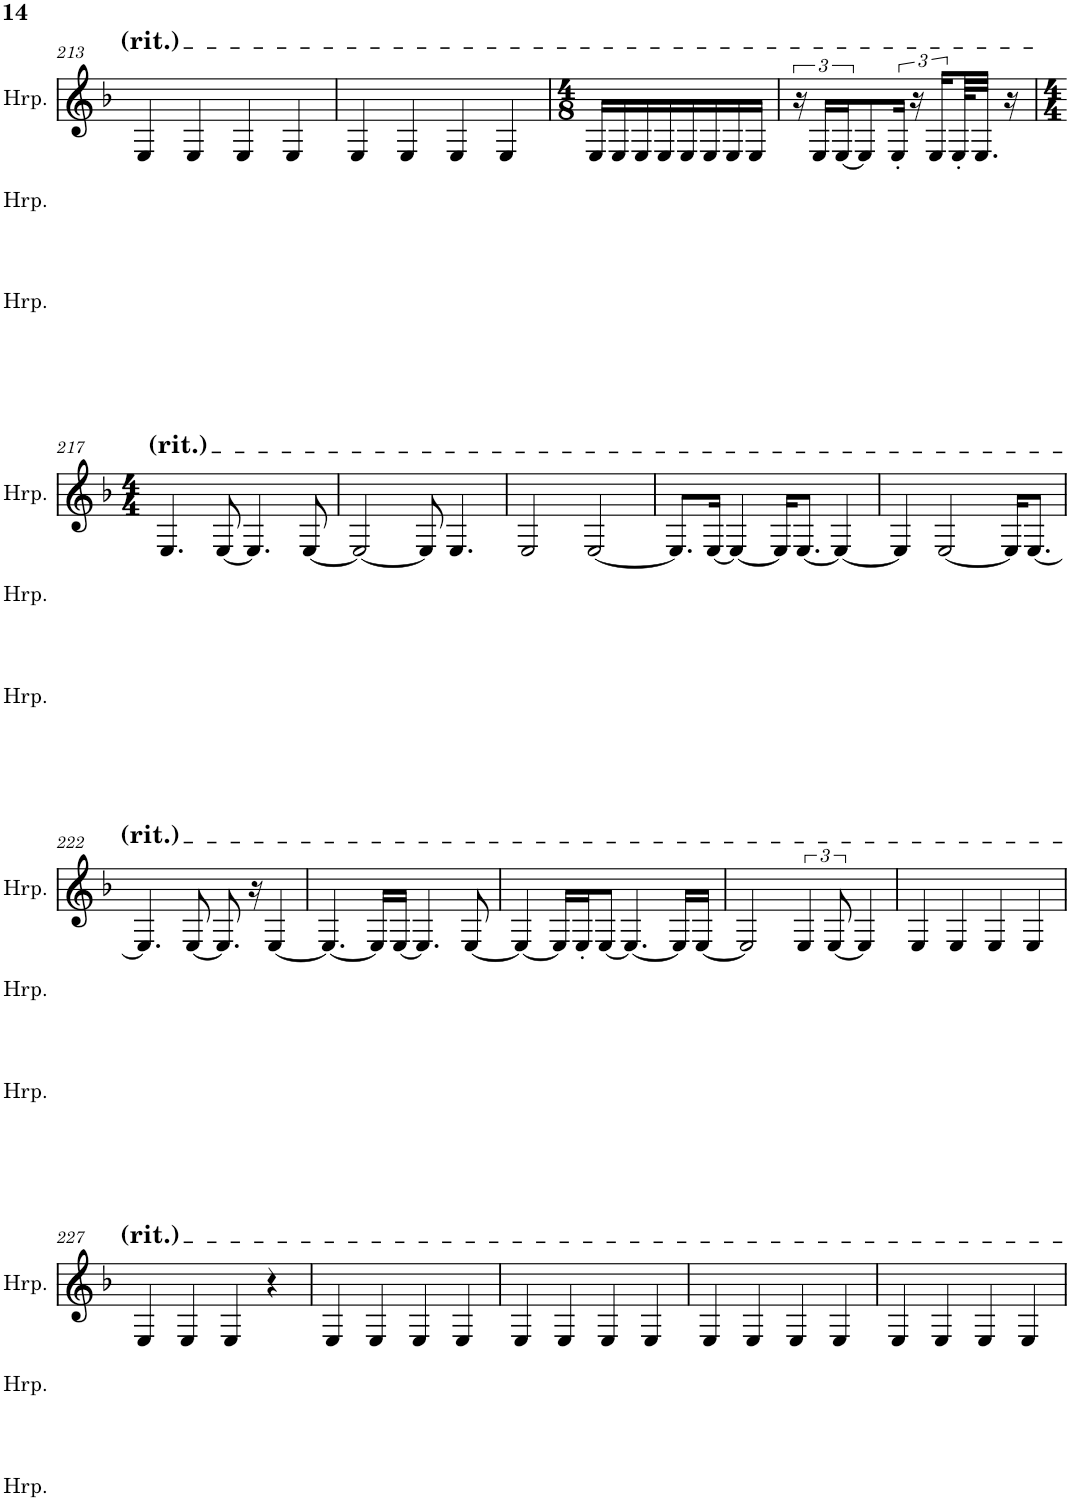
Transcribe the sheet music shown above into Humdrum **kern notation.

**kern	**kern	**kern
*part3	*part2	*part1
*staff3	*staff2	*staff1
*I"Harp	*I"Harp	*I"Harp
*I'Hrp.	*I'Hrp.	*I'Hrp.
!!LO:PB:g=z
*clefG2	*clefG2	*clefG2
*k[b-]	*k[b-]	*k[b-]
*M4/4	*M4/4	*M4/4
=213	=213	=213
1r	1r	4E/
.	.	4E/
.	.	4E/
.	.	4E/
=214	=214	=214
1r	1r	4E/
.	.	4E/
.	.	4E/
.	.	4E/
=215	=215	=215
*M4/8	*M4/8	*M4/8
2r	2r	16E/LL
.	.	16E/
.	.	16E/
.	.	16E/
.	.	16E/
.	.	16E/
.	.	16E/
.	.	16E/JJ
=216	=216	=216
2r	2r	24r
.	.	24E/LL
.	.	[24E/J
.	.	8E/]
.	.	24E'/Jk
.	.	24r
.	.	24E/LL
.	.	64E'/KL
.	.	32.E/JJJ
.	.	16r
!!LO:LB:g=z
=217	=217	=217
*M4/4	*M4/4	*M4/4
1r	1r	4.E/
.	.	[8E/
.	.	4.E/]
.	.	[8E/
=218	=218	=218
1r	1r	2E/_
.	.	8E/]
.	.	4.E/
=219	=219	=219
1r	1r	2E/
.	.	[2E/
=220	=220	=220
1r	1r	8.E/L]
.	.	[16E/Jk
.	.	4E/_
.	.	16E/KL]
.	.	[8.E/J
.	.	4E/_
=221	=221	=221
1r	1r	4E/]
.	.	[2E/
.	.	16E/KL]
.	.	[8.E/J
!!LO:LB:g=z
=222	=222	=222
1r	1r	4.E/]
.	.	[8E/
.	.	8.E/]
.	.	16r
.	.	[4E/
=223	=223	=223
1r	1r	4.E/_
.	.	16E/LL]
.	.	[16E/JJ
.	.	4.E/]
.	.	[8E/
=224	=224	=224
1r	1r	4E/_
.	.	16E/LL]
.	.	16E'/J
.	.	[8E/J
.	.	4.E/_
.	.	16E/LL]
.	.	[16E/JJ
=225	=225	=225
1r	1r	2E/]
.	.	6E/
.	.	[12E/
.	.	4E/]
=226	=226	=226
1r	1r	4E/
.	.	4E/
.	.	4E/
.	.	4E/
!!LO:LB:g=z
=227	=227	=227
1r	1r	4E/
.	.	4E/
.	.	4E/
.	.	4r
=228	=228	=228
1r	1r	4E/
.	.	4E/
.	.	4E/
.	.	4E/
=229	=229	=229
1r	1r	4E/
.	.	4E/
.	.	4E/
.	.	4E/
=230	=230	=230
1r	1r	4E/
.	.	4E/
.	.	4E/
.	.	4E/
=231	=231	=231
1r	1r	4E/
.	.	4E/
.	.	4E/
.	.	4E/
=	=	=
*-	*-	*-
